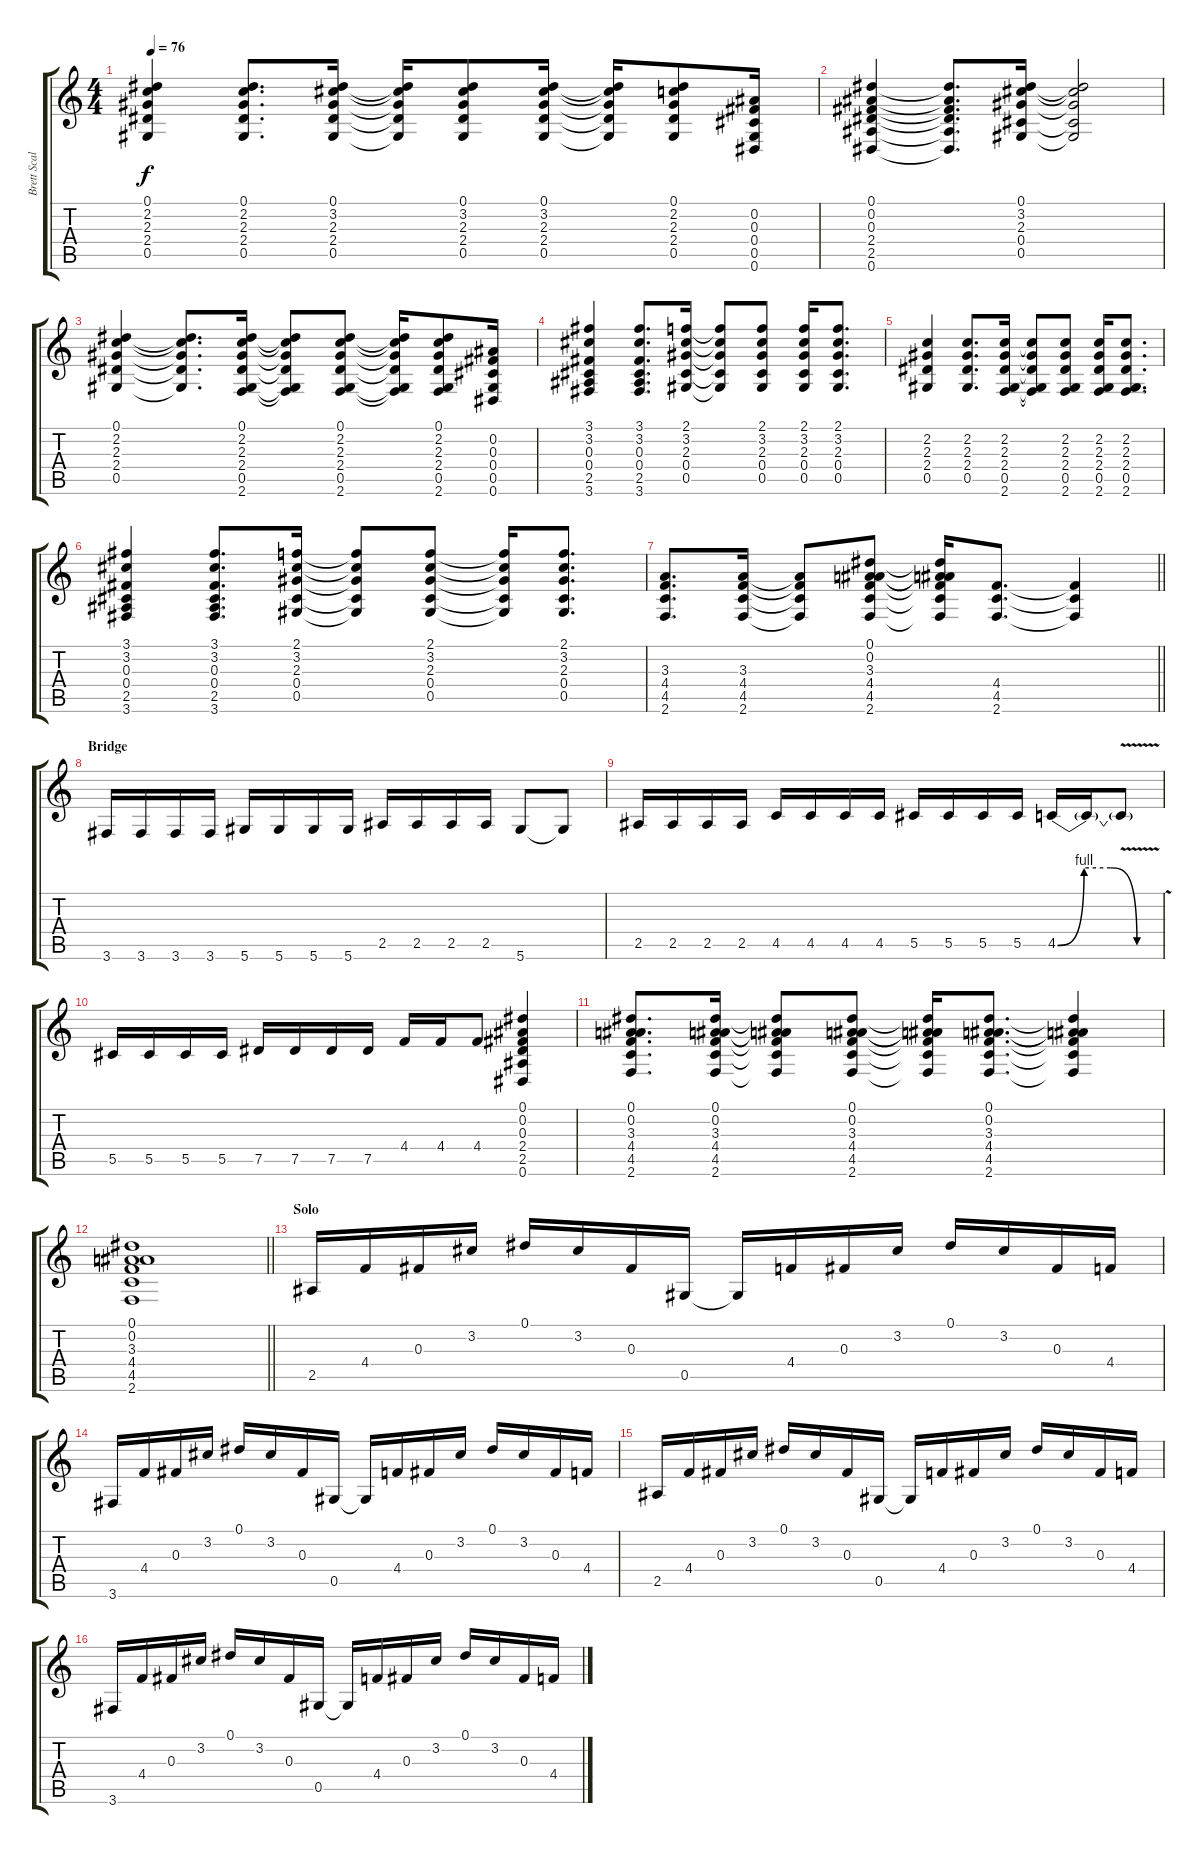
\track ("Brett Scallions (Rhythm Guitar)" "Brett Scal") {instrument electricguitarclean}
\staff {score tabs}
\tuning (Eb4 Bb3 Gb3 Db3 Ab2 Eb2) {hide}
\ts (4 4)
\tempo 76
\clef g2
\ks c
(0.1 2.2 2.3 2.4 0.5).4{dy f} (0.1 2.2 2.3 2.4 0.5).8{d} (0.1 3.2 2.3 2.4 0.5).16 (0.1{t} 3.2{t} 2.3{t} 2.4{t} 0.5{t}).16 (0.1 3.2 2.3 2.4 0.5).8 (0.1 3.2 2.3 2.4 0.5).16 (0.1{t} 3.2{t} 2.3{t} 2.4{t} 0.5{t}).16 (0.1 2.2 2.3 2.4 0.5).8 (0.2 0.3 0.4 0.5 0.6).16 |
(0.1 0.2 0.3 2.4 2.5 0.6).4 (0.1{t} 0.2{t} 0.3{t} 2.4{t} 2.5{t} 0.6{t}).8{d} (0.1 3.2 2.3 0.4 0.5).16 (0.1{t} 3.2{t} 2.3{t} 0.4{t} 0.5{t}).2 |
(0.1 2.2 2.3 2.4 0.5).4 (0.1{t} 2.2{t} 2.3{t} 2.4{t} 0.5{t}).8{d} (0.1 2.2 2.3 2.4 0.5 2.6).16 (0.1{t} 2.2{t} 2.3{t} 2.4{t} 0.5{t} 2.6{t}).8 (0.1 2.2 2.3 2.4 0.5 2.6).8 (0.1{t} 2.2{t} 2.3{t} 2.4{t} 0.5{t} 2.6{t}).16 (0.1 2.2 2.3 2.4 0.5 2.6).8 (0.2 0.3 0.4 0.5 0.6).16 |
(3.1 3.2 0.3 0.4 2.5 3.6).4 (3.1 3.2 0.3 0.4 2.5 3.6).8{d} (2.1 3.2 2.3 0.4 0.5).16 (2.1{t} 3.2{t} 2.3{t} 0.4{t} 0.5{t}).8 (2.1 3.2 2.3 0.4 0.5).8 (2.1 3.2 2.3 0.4 0.5).16 (2.1 3.2 2.3 0.4 0.5).8{d} |
(2.2 2.3 2.4 0.5).4 (2.2 2.3 2.4 0.5).8{d} (2.2 2.3 2.4 0.5 2.6).16 (2.2{t} 2.3{t} 2.4{t} 0.5{t} 2.6{t}).8 (2.2 2.3 2.4 0.5 2.6).8 (2.2 2.3 2.4 0.5 2.6).16 (2.2 2.3 2.4 0.5 2.6).8{d} |
(3.1 3.2 0.3 0.4 2.5 3.6).4 (3.1 3.2 0.3 0.4 2.5 3.6).8{d} (2.1 3.2 2.3 0.4 0.5).16 (2.1{t} 3.2{t} 2.3{t} 0.4{t} 0.5{t}).8 (2.1 3.2 2.3 0.4 0.5).8 (2.1{t} 3.2{t} 2.3{t} 0.4{t} 0.5{t}).16 (2.1 3.2 2.3 0.4 0.5).8{d} |
\barLineRight lightlight
(3.3 4.4 4.5 2.6).8{d} (3.3 4.4 4.5 2.6).16 (3.3{t} 4.4{t} 4.5{t} 2.6{t}).8 (0.1 0.2 3.3 4.4 4.5 2.6).8 (0.1{t} 0.2{t} 3.3{t} 4.4{t} 4.5{t} 2.6{t}).16 (4.4 4.5 2.6).8{d} (4.4{t} 4.5{t} 2.6{t}).4 |
\section ("" "Bridge")
3.6.16 3.6.16 3.6.16 3.6.16 5.6.16 5.6.16 5.6.16 5.6.16 2.5.16 2.5.16 2.5.16 2.5.16 5.6.8 5.6{t}.8 |
2.5.16 2.5.16 2.5.16 2.5.16 4.5.16 4.5.16 4.5.16 4.5.16 5.5.16 5.5.16 5.5.16 5.5.16 4.5{be (custom 0 0 15 4 30 4 45 0 60 0)}.16 4.5{t}.16 4.5{v t}.8 |
5.5.16 5.5.16 5.5.16 5.5.16 7.5.16 7.5.16 7.5.16 7.5.16 4.4.16 4.4.16 4.4.8 (0.1 0.2 0.3 2.4 2.5 0.6).4 |
(0.1 0.2 3.3 4.4 4.5 2.6).8{d} (0.1 0.2 3.3 4.4 4.5 2.6).16 (0.1{t} 0.2{t} 3.3{t} 4.4{t} 4.5{t} 2.6{t}).8 (0.1 0.2 3.3 4.4 4.5 2.6).8 (0.1{t} 0.2{t} 3.3{t} 4.4{t} 4.5{t} 2.6{t}).16 (0.1 0.2 3.3 4.4 4.5 2.6).8{d} (0.1{t} 0.2{t} 3.3{t} 4.4{t} 4.5{t} 2.6{t}).4 |
\barLineRight lightlight
(0.1 0.2 3.3 4.4 4.5 2.6).1 |
\section ("" "Solo")
2.5.16 4.4.16 0.3.16 3.2.16 0.1.16 3.2.16 0.3.16 0.5.16 0.5{t}.16 4.4.16 0.3.16 3.2.16 0.1.16 3.2.16 0.3.16 4.4.16 |
3.6.16 4.4.16 0.3.16 3.2.16 0.1.16 3.2.16 0.3.16 0.5.16 0.5{t}.16 4.4.16 0.3.16 3.2.16 0.1.16 3.2.16 0.3.16 4.4.16 |
2.5.16 4.4.16 0.3.16 3.2.16 0.1.16 3.2.16 0.3.16 0.5.16 0.5{t}.16 4.4.16 0.3.16 3.2.16 0.1.16 3.2.16 0.3.16 4.4.16 |
3.6.16 4.4.16 0.3.16 3.2.16 0.1.16 3.2.16 0.3.16 0.5.16 0.5{t}.16 4.4.16 0.3.16 3.2.16 0.1.16 3.2.16 0.3.16 4.4.16
